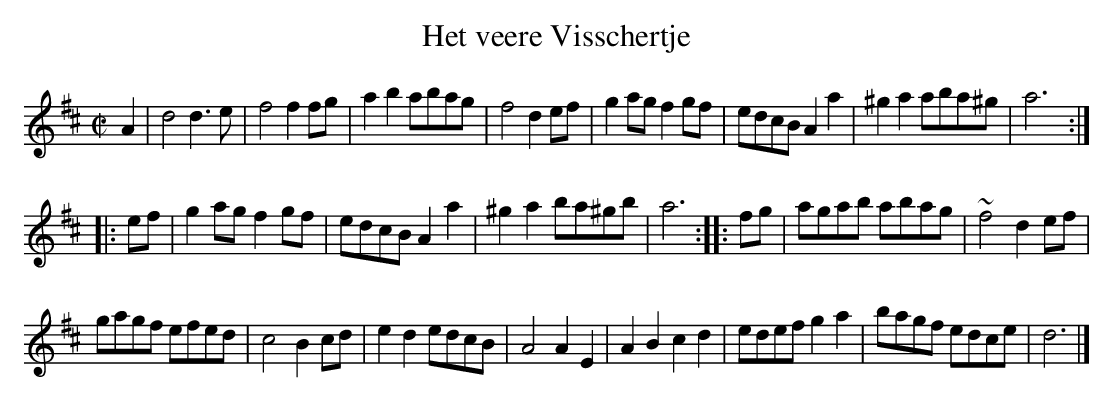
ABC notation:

X:1
T:Het veere Visschertje
M:C|
K:Dmaj
A2|d4d3e|f4f2fg|a2b2abag|f4d2ef|g2agf2gf|edcBA2a2|^g2a2aba^g|a6:|
|:ef|g2agf2gf|edcBA2a2|^g2a2ba^gb|a6:||:fg|agab abag|~f4d2ef|
gagf efed|c4B2cd|e2d2edcB|A4A2E2|A2B2c2d2|edefg2a2|bagf edce|d6|]
